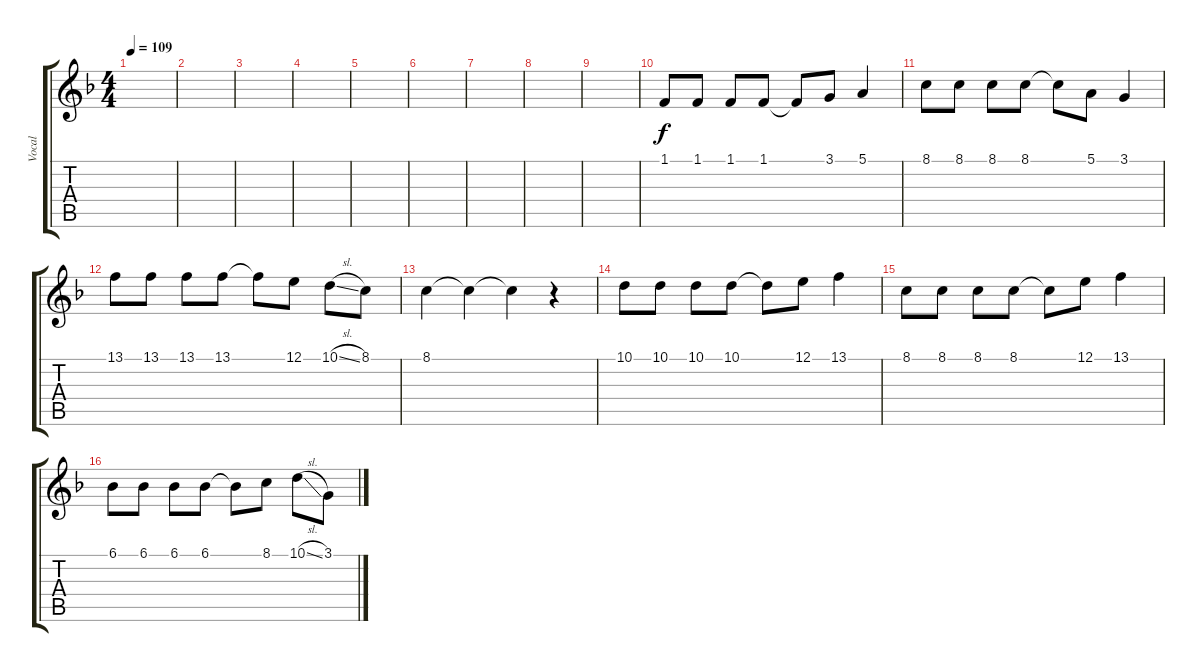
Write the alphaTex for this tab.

\track ("Vocal" "Vocal") {instrument mutedtrumpet}
\staff {score tabs}
\tuning (E4 B3 G3 D3 A2 E2) {hide}
\ts (4 4)
\tempo 109
\clef g2
\ks f
|
|
|
|
|
|
|
|
|
1.1.8 1.1.8 1.1.8 1.1.8 1.1{t}.8 3.1.8 5.1.4 |
8.1.8 8.1.8 8.1.8 8.1.8 8.1{t}.8 5.1.8 3.1.4 |
13.1.8 13.1.8 13.1.8 13.1.8 13.1{t}.8 12.1.8 10.1{sl}.8 8.1.8 |
8.1.4 8.1{t}.4 8.1{t}.4 r.4 |
10.1.8 10.1.8 10.1.8 10.1.8 10.1{t}.8 12.1.8 13.1.4 |
8.1.8 8.1.8 8.1.8 8.1.8 8.1{t}.8 12.1.8 13.1.4 |
6.1.8 6.1.8 6.1.8 6.1.8 6.1{t}.8 8.1.8 10.1{sl}.8 3.1.8
